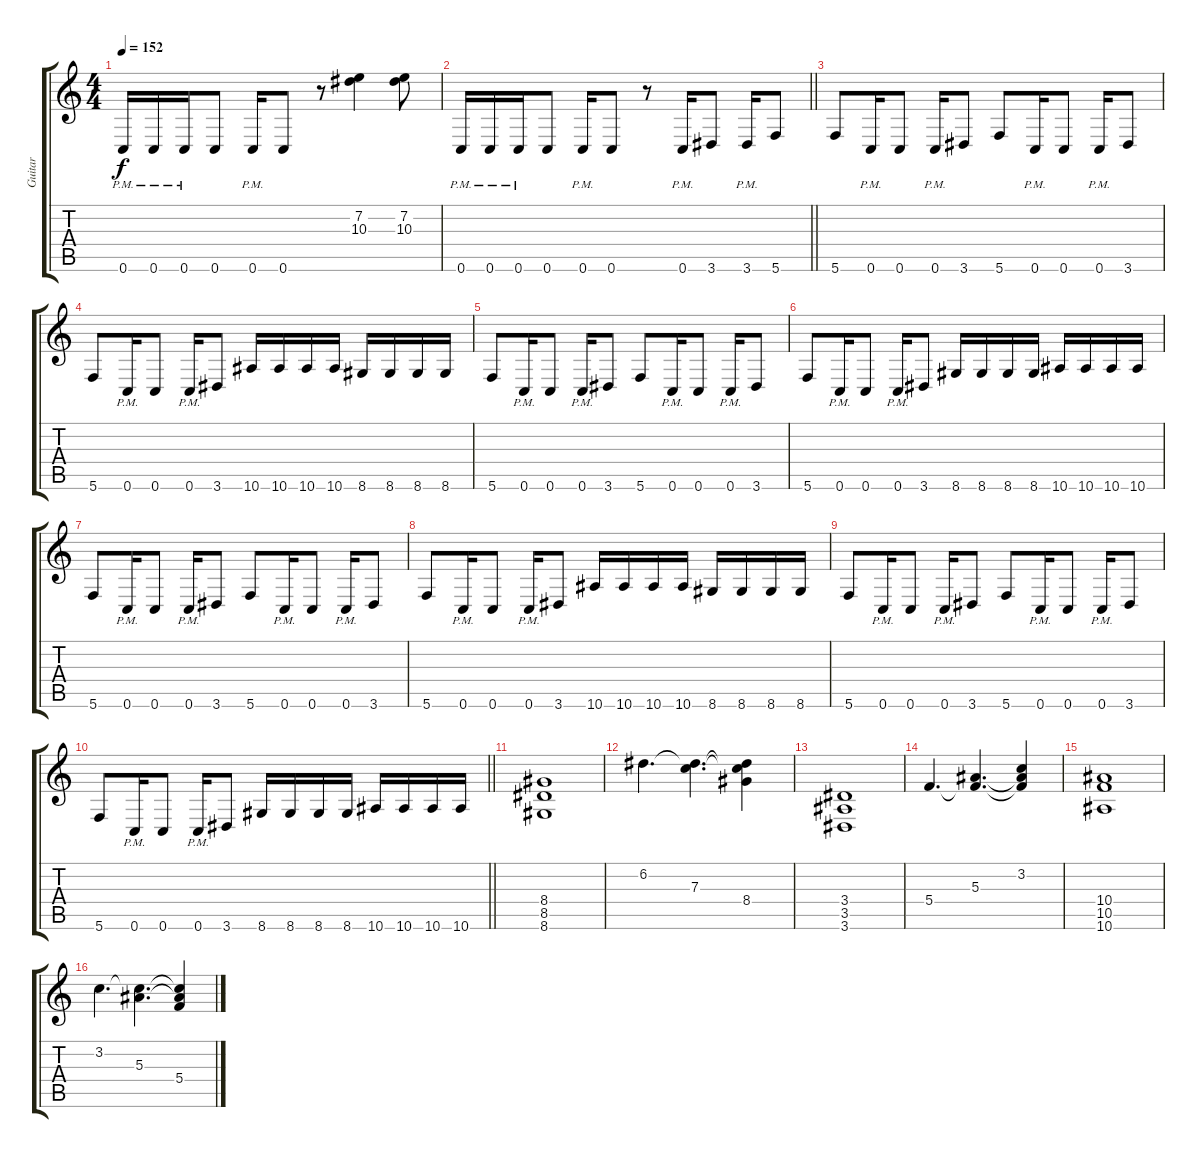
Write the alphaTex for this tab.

\track ("Guitar" "Guitar") {instrument distortionguitar}
\staff {score tabs}
\tuning (D4 A3 F3 C3 G2 C2) {hide}
\ts (4 4)
\tempo 152
\clef g2
\ks c
0.6{pm}.16{dy f} 0.6{pm}.16 0.6{pm}.16 0.6.8 0.6{pm}.16 0.6.8 r.8 (7.2 10.3).4 (7.2 10.3).8 |
\barLineRight lightlight
0.6{pm}.16 0.6{pm}.16 0.6{pm}.16 0.6.8 0.6{pm}.16 0.6.8 r.8 0.6{pm}.16 3.6.8 3.6{pm}.16 5.6.8 |
\section ("" " ")
5.6.8 0.6{pm}.16 0.6.8 0.6{pm}.16 3.6.8 5.6.8 0.6{pm}.16 0.6.8 0.6{pm}.16 3.6.8 |
5.6.8 0.6{pm}.16 0.6.8 0.6{pm}.16 3.6.8 10.6.16 10.6.16 10.6.16 10.6.16 8.6.16 8.6.16 8.6.16 8.6.16 |
5.6.8 0.6{pm}.16 0.6.8 0.6{pm}.16 3.6.8 5.6.8 0.6{pm}.16 0.6.8 0.6{pm}.16 3.6.8 |
5.6.8 0.6{pm}.16 0.6.8 0.6{pm}.16 3.6.8 8.6.16 8.6.16 8.6.16 8.6.16 10.6.16 10.6.16 10.6.16 10.6.16 |
5.6.8 0.6{pm}.16 0.6.8 0.6{pm}.16 3.6.8 5.6.8 0.6{pm}.16 0.6.8 0.6{pm}.16 3.6.8 |
5.6.8 0.6{pm}.16 0.6.8 0.6{pm}.16 3.6.8 10.6.16 10.6.16 10.6.16 10.6.16 8.6.16 8.6.16 8.6.16 8.6.16 |
5.6.8 0.6{pm}.16 0.6.8 0.6{pm}.16 3.6.8 5.6.8 0.6{pm}.16 0.6.8 0.6{pm}.16 3.6.8 |
\barLineRight lightlight
5.6.8 0.6{pm}.16 0.6.8 0.6{pm}.16 3.6.8 8.6.16 8.6.16 8.6.16 8.6.16 10.6.16 10.6.16 10.6.16 10.6.16 |
\section ("" " ")
(8.4 8.5 8.6).1 |
6.2.4{d} (6.2{t} 7.3).4{d} (6.2{t} 7.3{t} 8.4).4 |
(3.4 3.5 3.6).1 |
5.4.4{d} (5.3 5.4{t}).4{d} (3.2 5.3{t} 5.4{t}).4 |
(10.4 10.5 10.6).1 |
3.2.4{d} (3.2{t} 5.3).4{d} (3.2{t} 5.3{t} 5.4).4
